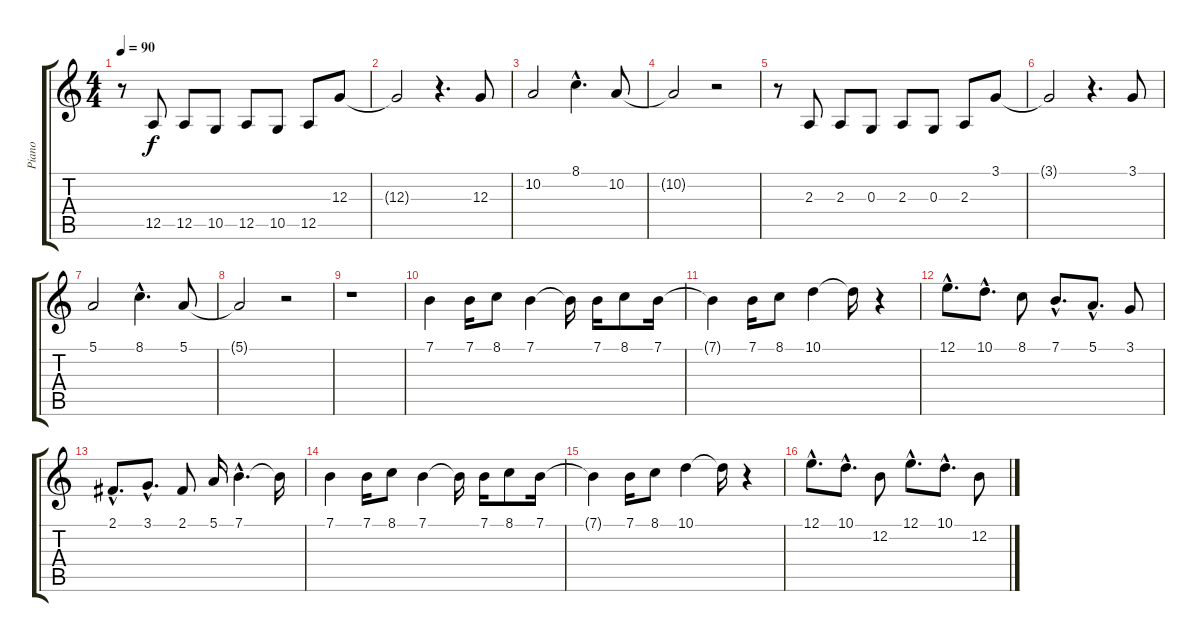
\track ("Piano" "Piano") {instrument electricpiano2}
\staff {score tabs}
\tuning (E4 B3 G3 D3 A2 E2) {hide}
\ts (4 4)
\tempo 90
\clef g2
\ks c
r.8{dy f} 12.5.8 12.5.8 10.5.8 12.5.8 10.5.8 12.5.8 12.3.8 |
12.3{t}.2 r.4{d} 12.3.8 |
10.2.2 8.1{hac}.4{d} 10.2.8 |
10.2{t}.2 r.2 |
r.8 2.3.8 2.3.8 0.3.8 2.3.8 0.3.8 2.3.8 3.1.8 |
3.1{t}.2 r.4{d} 3.1.8 |
5.1.2 8.1{hac}.4{d} 5.1.8 |
5.1{t}.2 r.2 |
r.1 |
7.1.4 7.1.16 8.1.8 7.1.4 7.1{t}.16 7.1.16 8.1.8 7.1.16 |
7.1{t}.4 7.1.16 8.1.8 10.1.4 10.1{t}.16 r.4 |
12.1{hac}.8{d} 10.1{hac}.8{d} 8.1.8 7.1{hac}.8{d} 5.1{hac}.8{d} 3.1.8 |
2.1{hac}.8{d} 3.1{hac}.8{d} 2.1.8 5.1.16 7.1{hac}.4{d} 7.1{t}.16 |
7.1.4 7.1.16 8.1.8 7.1.4 7.1{t}.16 7.1.16 8.1.8 7.1.16 |
7.1{t}.4 7.1.16 8.1.8 10.1.4 10.1{t}.16 r.4 |
12.1{hac}.8{d} 10.1{hac}.8{d} 12.2.8 12.1{hac}.8{d} 10.1{hac}.8{d} 12.2.8
